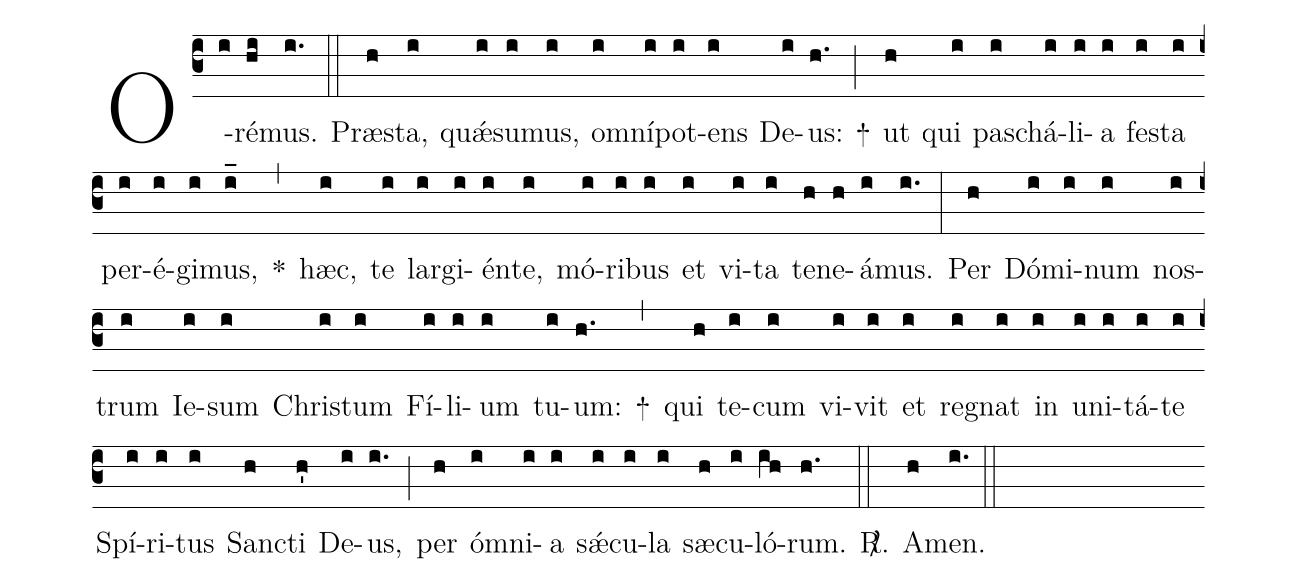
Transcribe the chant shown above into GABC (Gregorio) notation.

%%
(c3)
O(i)ré(hi)mus.(i.) (::)

Præ(h)sta,(i) quǽ(i)su(i)mus,(i) om(i)ní(i)pot(i)ens(i) De(i)us:(h.) +(;)
ut(h) qui(i) pas(i)chá(i)li(i)a(i) fes(i)ta(i) per(i)é(i)gi(i)mus,(i_) *(,)
hæc,(i) te(i) lar(i)gi(i)én(i)te,(i) mó(i)ri(i)bus(i) et(i) vi(i)ta(i) te(h)ne(h)á(i)mus.(i.) (:)

Per(h) Dó(i)mi(i)num(i) nos(i)trum(i) Ie(i)sum(i) Chris(i)tum(i) Fí(i)li(i)um(i) tu(i)um:(h.) +(,)
qui(h) te(i)cum(i) vi(i)vit(i) et(i) reg(i)nat(i) in(i) u(i)ni(i)tá(i)te(i) Spí(i)ri(i)tus(i) San(h)cti(h') De(i)us,(i.) (;)
per(h) óm(i)ni(i)a(i) sǽ(i)cu(i)la(i) sæ(h)cu(i)ló(ih)rum.(h.) <sp>R/</sp>.(::)
A(h)men.(i.) (::)
